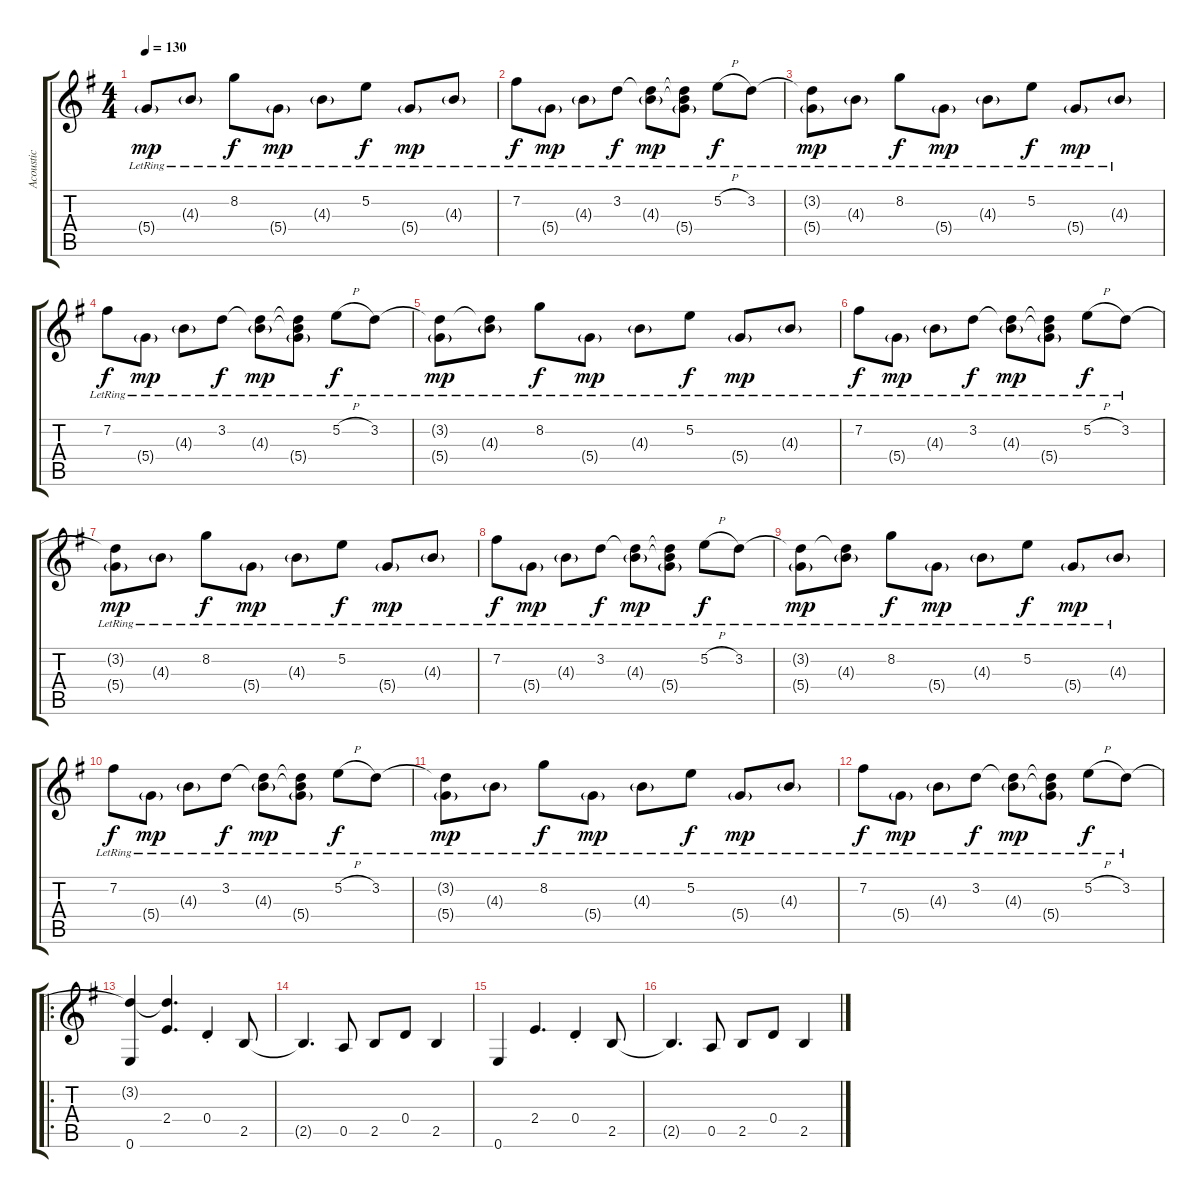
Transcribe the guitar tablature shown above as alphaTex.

\track ("Acoustic" "Acoustic") {instrument acousticguitarsteel}
\staff {score tabs}
\tuning (E4 B3 G3 D3 A2 E2) {hide}
\ts (4 4)
\tempo 130
\clef g2
\ks g
5.4{g lr}.8{dy mp instrument acousticguitarsteel} 4.3{g lr}.8 8.2{lr}.8{dy f} 5.4{g lr}.8{dy mp} 4.3{g lr}.8 5.2{lr}.8{dy f} 5.4{g lr}.8{dy mp} 4.3{g lr}.8 |
7.2{lr}.8{dy f} 5.4{g lr}.8{dy mp} 4.3{g lr}.8 3.2{lr}.8{dy f} (3.2{t} 4.3{g lr}).8{dy mp} (3.2{t} 4.3{t} 5.4{g lr}).8 5.2{h lr}.8{dy f} 3.2{lr}.8 |
(3.2{t} 5.4{g lr}).8{dy mp} 4.3{g lr}.8 8.2{lr}.8{dy f} 5.4{g lr}.8{dy mp} 4.3{g lr}.8 5.2{lr}.8{dy f} 5.4{g lr}.8{dy mp} 4.3{g lr}.8 |
7.2{lr}.8{dy f} 5.4{g lr}.8{dy mp} 4.3{g lr}.8 3.2{lr}.8{dy f} (3.2{t} 4.3{g lr}).8{dy mp} (3.2{t} 4.3{t} 5.4{g lr}).8 5.2{h lr}.8{dy f} 3.2{lr}.8 |
(3.2{t} 5.4{g lr}).8{dy mp} (3.2{t} 4.3{g lr}).8 8.2{lr}.8{dy f} 5.4{g lr}.8{dy mp} 4.3{g lr}.8 5.2{lr}.8{dy f} 5.4{g lr}.8{dy mp} 4.3{g lr}.8 |
7.2{lr}.8{dy f} 5.4{g lr}.8{dy mp} 4.3{g lr}.8 3.2{lr}.8{dy f} (3.2{t} 4.3{g lr}).8{dy mp} (3.2{t} 4.3{t} 5.4{g lr}).8 5.2{h lr}.8{dy f} 3.2{lr}.8 |
(3.2{t} 5.4{g lr}).8{dy mp} 4.3{g lr}.8 8.2{lr}.8{dy f} 5.4{g lr}.8{dy mp} 4.3{g lr}.8 5.2{lr}.8{dy f} 5.4{g lr}.8{dy mp} 4.3{g lr}.8 |
7.2{lr}.8{dy f} 5.4{g lr}.8{dy mp} 4.3{g lr}.8 3.2{lr}.8{dy f} (3.2{t} 4.3{g lr}).8{dy mp} (3.2{t} 4.3{t} 5.4{g lr}).8 5.2{h lr}.8{dy f} 3.2{lr}.8 |
(3.2{t} 5.4{g lr}).8{dy mp} (3.2{t} 4.3{g lr}).8 8.2{lr}.8{dy f} 5.4{g lr}.8{dy mp} 4.3{g lr}.8 5.2{lr}.8{dy f} 5.4{g lr}.8{dy mp} 4.3{g lr}.8 |
7.2{lr}.8{dy f} 5.4{g lr}.8{dy mp} 4.3{g lr}.8 3.2{lr}.8{dy f} (3.2{t} 4.3{g lr}).8{dy mp} (3.2{t} 4.3{t} 5.4{g lr}).8 5.2{h lr}.8{dy f} 3.2{lr}.8 |
(3.2{t} 5.4{g lr}).8{dy mp} 4.3{g lr}.8 8.2{lr}.8{dy f} 5.4{g lr}.8{dy mp} 4.3{g lr}.8 5.2{lr}.8{dy f} 5.4{g lr}.8{dy mp} 4.3{g lr}.8 |
7.2{lr}.8{dy f} 5.4{g lr}.8{dy mp} 4.3{g lr}.8 3.2{lr}.8{dy f} (3.2{t} 4.3{g lr}).8{dy mp} (3.2{t} 4.3{t} 5.4{g lr}).8 5.2{h lr}.8{dy f} 3.2{lr}.8 |
\ro
(3.2{t} 0.6).4 (3.2{t} 2.4).4{d} 0.4{st}.4 2.5.8 |
2.5{t}.4{d} 0.5.8 2.5.8 0.4.8 2.5.4 |
0.6.4 2.4.4{d} 0.4{st}.4 2.5.8 |
2.5{t}.4{d} 0.5.8 2.5.8 0.4.8 2.5.4
